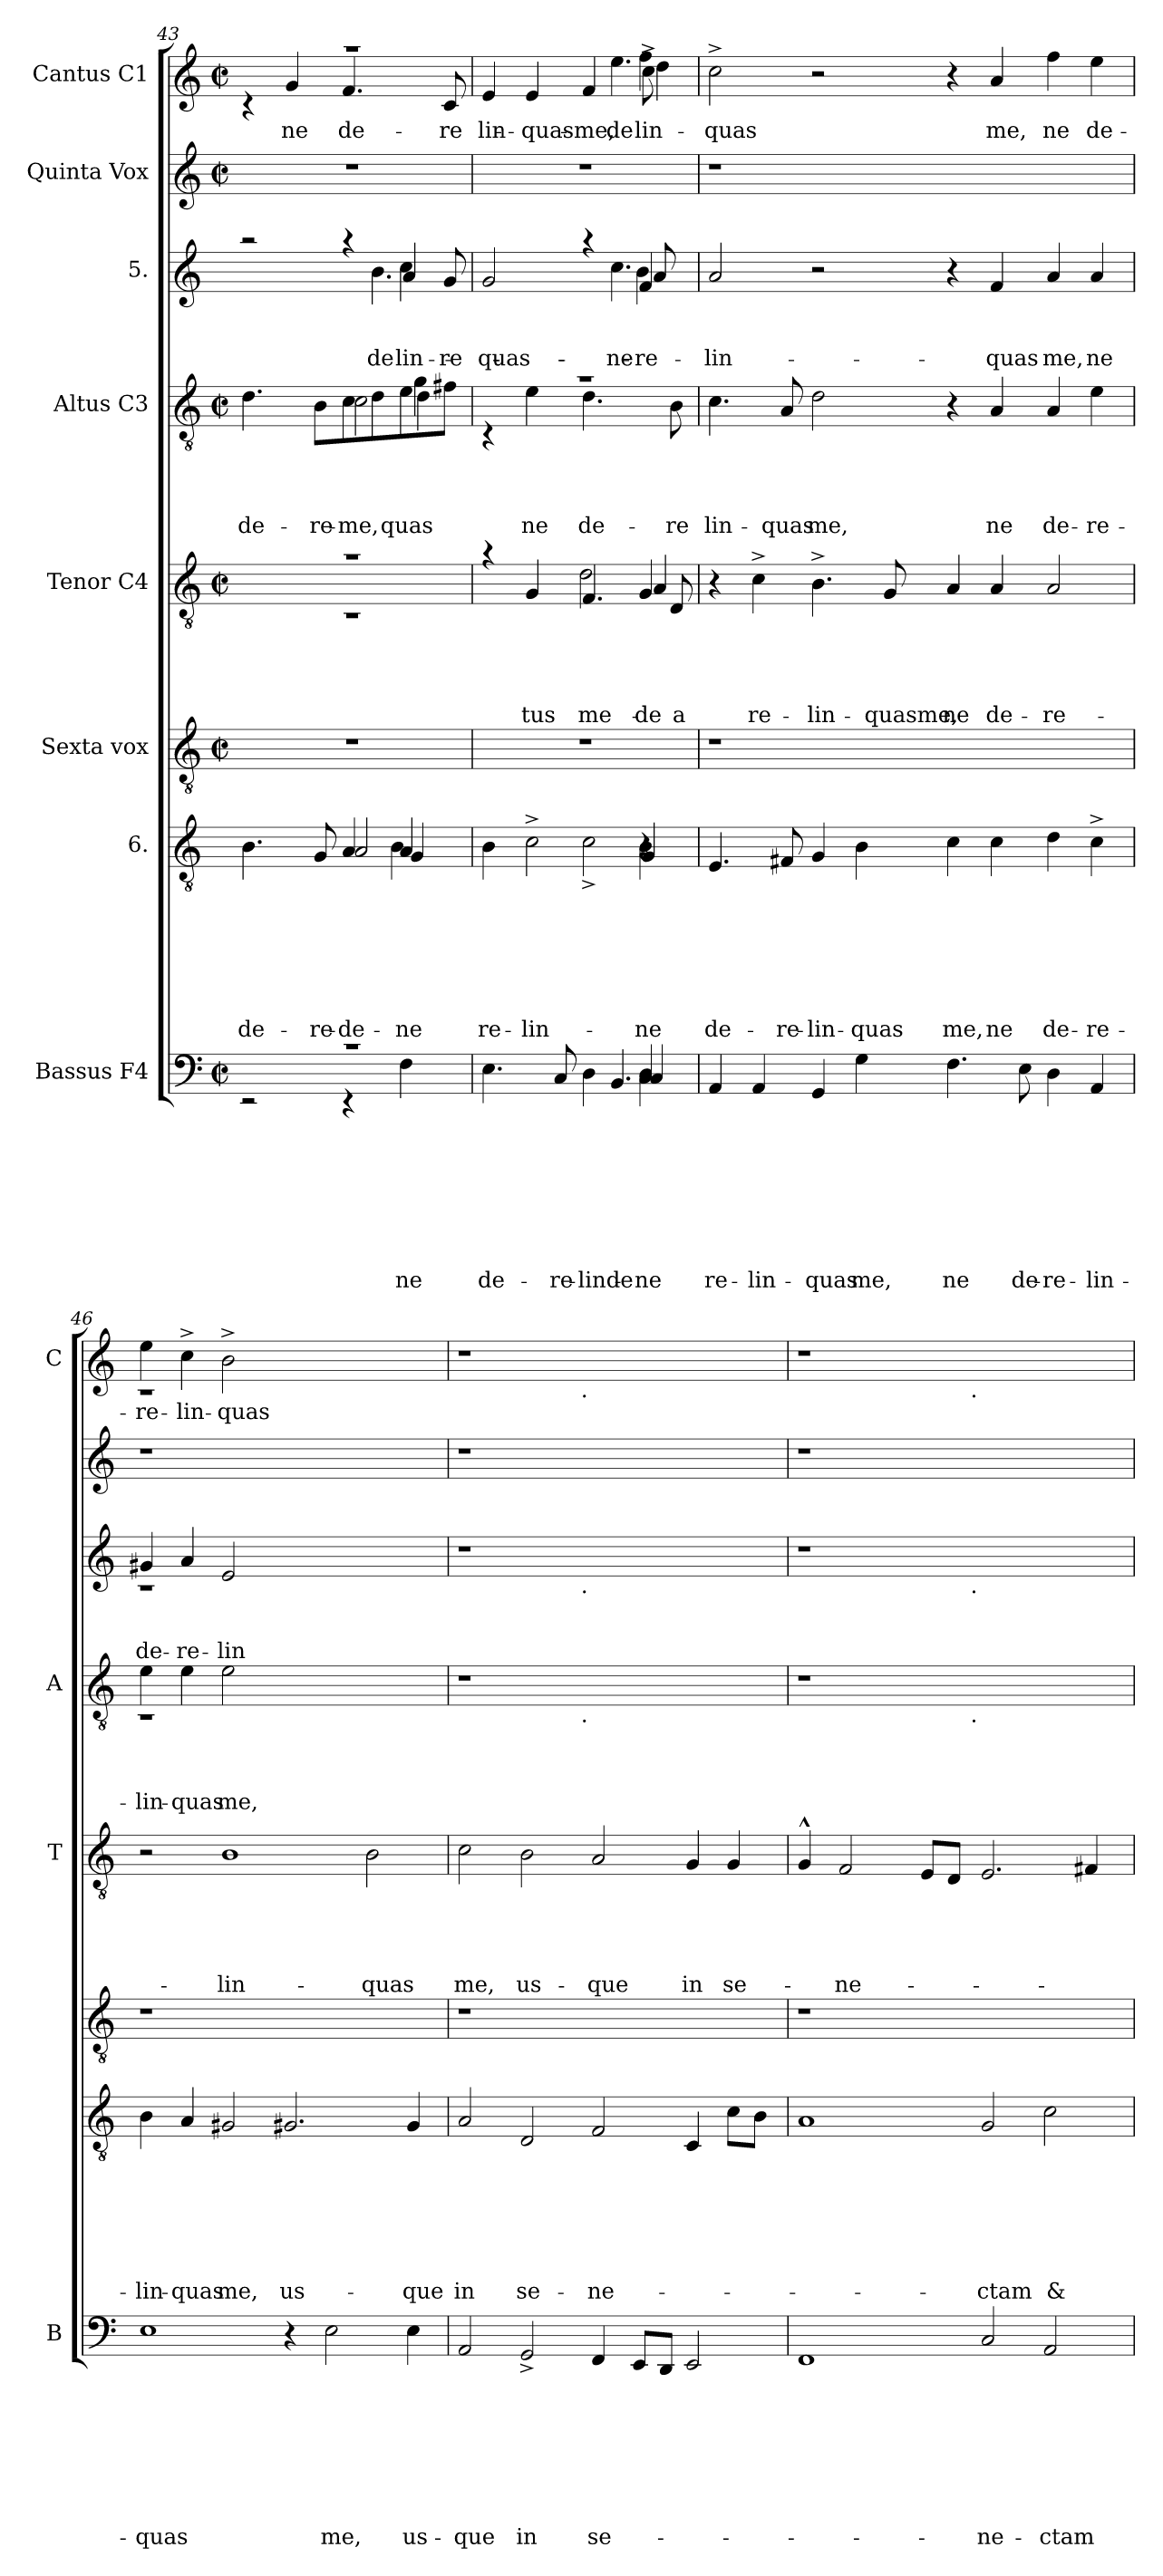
**kern	**text	**text	**text	**text	**text	**text	**text	**text	**kern	**text	**text	**text	**text	**text	**text	**text	**kern	**kern	**text	**text	**text	**text	**text	**kern	**text	**text	**text	**text	**kern	**text	**text	**text	**kern	**kern	**text
*part8	*part8	*part8	*part8	*part8	*part8	*part8	*part8	*part8	*part7	*part7	*part7	*part7	*part7	*part7	*part7	*part7	*part6	*part5	*part5	*part5	*part5	*part5	*part5	*part4	*part4	*part4	*part4	*part4	*part3	*part3	*part3	*part3	*part2	*part1	*part1
*staff8	*staff8	*staff8	*staff8	*staff8	*staff8	*staff8	*staff8	*staff8	*staff7	*staff7	*staff7	*staff7	*staff7	*staff7	*staff7	*staff7	*staff6	*staff5	*staff5	*staff5	*staff5	*staff5	*staff5	*staff4	*staff4	*staff4	*staff4	*staff4	*staff3	*staff3	*staff3	*staff3	*staff2	*staff1	*staff1
*I"Bassus F4	*	*	*	*	*	*	*	*	*I"6.	*	*	*	*	*	*	*	*I"Sexta vox	*I"Tenor C4	*	*	*	*	*	*I"Altus C3	*	*	*	*	*I"5.	*	*	*	*I"Quinta Vox	*I"Cantus C1	*
*I'B	*	*	*	*	*	*	*	*	*	*	*	*	*	*	*	*	*	*I'T	*	*	*	*	*	*I'A	*	*	*	*	*	*	*	*	*	*I'C	*
*clefF4	*	*	*	*	*	*	*	*	*clefGv2	*	*	*	*	*	*	*	*clefGv2	*clefGv2	*	*	*	*	*	*clefGv2	*	*	*	*	*clefG2	*	*	*	*clefG2	*clefG2	*
*k[]	*	*	*	*	*	*	*	*	*k[]	*	*	*	*	*	*	*	*k[]	*k[]	*	*	*	*	*	*k[]	*	*	*	*	*k[]	*	*	*	*k[]	*k[]	*
*C:	*	*	*	*	*	*	*	*	*C:	*	*	*	*	*	*	*	*C:	*C:	*	*	*	*	*	*C:	*	*	*	*	*C:	*	*	*	*C:	*C:	*
*M2/2	*	*	*	*	*	*	*	*	*	*	*	*	*	*	*	*	*M2/2	*M2/2	*	*	*	*	*	*M2/2	*	*	*	*	*	*	*	*	*M2/2	*M2/2	*
*met(c|)	*	*	*	*	*	*	*	*	*	*	*	*	*	*	*	*	*met(c|)	*met(c|)	*	*	*	*	*	*met(c|)	*	*	*	*	*	*	*	*	*met(c|)	*met(c|)	*
=43	=43	=43	=43	=43	=43	=43	=43	=43	=43	=43	=43	=43	=43	=43	=43	=43	=43	=43	=43	=43	=43	=43	=43	=43	=43	=43	=43	=43	=43	=43	=43	=43	=43	=43	=43
*^	*	*	*	*	*	*	*	*	*	*	*	*	*	*	*	*	*	*	*	*	*	*	*	*	*	*	*	*	*	*	*	*	*	*	*
!	!	!	!	!	!	!	!	!	!	!	!	!	!	!	!	!	!LO:LY:b	!	!	!	!	!	!	!	!	!	!	!	!LO:LY:b	!	!	!	!	!	!	!
*	*	*	*	*	*	*	*	*	*	*^	*	*	*	*	*	*	*	*	*^	*	*	*	*	*	*^	*	*	*	*	*^	*	*	*	*	*^	*
*	*	*	*	*	*	*	*	*	*	*	*^	*	*	*	*	*	*	*	*	*	*	*	*	*	*	*	*	*^	*	*	*	*	*	*^	*	*	*	*	*	*	*
*	*	*	*	*	*	*	*	*	*	*	*	*^	*	*	*	*	*	*	*	*	*	*	*	*	*	*	*	*	*	*^	*	*	*	*	*	*	*^	*	*	*	*	*	*	*
1rc	2rEE	.	.	.	.	.	.	.	.	4.B\	2.ryy	2.ryy	2ryy	.	.	.	.	.	.	de-	1r	1ra	1rC	.	.	.	.	.	4.d\	2.ryy	2.ryy	2ryy	.	.	.	de-	2raa	2ryy	2..ryy	2.ryy	.	.	.	1r	1raa	4rc	.
!	!	!	!	!	!	!	!	!	!	!	!	!	!	!	!	!	!	!	!	!	!	!	!	!	!	!	!	!	!	!	!	!	!	!	!	!	!	!	!	!	!	!	!	!	!	!	!LO:LY:b
.	.	.	.	.	.	.	.	.	.	.	.	.	.	.	.	.	.	.	.	.	.	.	.	.	.	.	.	.	.	.	.	.	.	.	.	.	.	.	.	.	.	.	.	.	.	4g/	ne
!	!	!	!	!	!	!	!	!	!	!	!	!	!	!	!	!	!	!	!	!LO:LY:b	!	!	!	!	!	!	!	!	!	!	!	!	!	!	!	!LO:LY:b	!	!	!	!	!	!	!	!	!	!	!
.	.	.	.	.	.	.	.	.	.	8G/	.	.	.	.	.	.	.	.	.	-re-	.	.	.	.	.	.	.	.	8B\L	.	.	.	.	.	.	-re-	.	.	.	.	.	.	.	.	.	.	.
!	!	!	!	!	!	!	!	!	!	!	!	!	!	!	!	!	!	!	!	!LO:LY:b	!	!	!	!	!	!	!	!	!	!	!	!	!	!	!	!	!	!	!	!	!	!	!	!	!	!	!
!	!	!	!	!	!	!	!	!	!	!	!	!	!	!	!	!	!	!	!	!LO:LY:b	!	!	!	!	!	!	!	!	!	!	!	!	!	!	!	!LO:LY:b	!	!	!	!	!	!	!	!	!	!	!LO:LY:b
.	4rEE	.	.	.	.	.	.	.	.	4A/	.	.	2A/	.	.	.	.	.	.	de-	.	.	.	.	.	.	.	.	8c\	.	.	2c\	.	.	.	me,	4raa	8ryy	.	.	.	.	.	.	.	4.f/	de-
!	!	!	!	!	!	!	!	!	!	!	!	!	!	!	!	!	!	!	!	!	!	!	!	!	!	!	!	!	!	!	!	!	!	!	!	!	!	!	!	!	!	!	!LO:LY:b	!	!	!	!
.	.	.	.	.	.	.	.	.	.	.	.	.	.	.	.	.	.	.	.	.	.	.	.	.	.	.	.	.	8d\	.	.	.	.	.	.	.	.	4.b\	.	.	.	.	de-	.	.	.	.
!	!	!	!	!	!	!	!	!	!LO:LY:b	!	!	!	!	!	!	!	!	!	!	!LO:LY:b	!	!	!	!	!	!	!	!	!	!	!	!	!	!	!	!	!	!	!	!	!	!	!	!	!	!	!
!	!	!	!	!	!	!	!	!	!	!	!	!	!	!	!	!	!	!	!	!LO:LY:b	!	!	!	!	!	!	!	!	!	!	!	!	!	!	!	!	!	!	!	!	!	!	!	!	!	!	!
!	!	!	!	!	!	!	!	!	!	!	!	!	!	!	!	!	!	!	!	!LO:LY:b	!	!	!	!	!	!	!	!	!	!	!	!	!	!	!	!LO:LY:b	!	!	!	!	!	!	!	!	!	!	!
!	!	!	!	!	!	!	!	!	!	!	!	!	!	!	!	!	!	!	!	!	!	!	!	!	!	!	!	!	!	!	!	!	!	!	!	!LO:LY:b	!	!	!	!	!	!	!LO:LY:b	!	!	!	!
!	!	!	!	!	!	!	!	!	!	!	!	!	!	!	!	!	!	!	!	!	!	!	!	!	!	!	!	!	!	!	!	!	!	!	!	!	!	!	!	!	!	!	!LO:LY:b	!	!	!	!
.	4F\	.	.	.	.	.	.	.	ne	4A/	4G/	4B\	.	.	.	.	.	.	.	ne	.	.	.	.	.	.	.	.	8e\	4g\	4d\	.	.	.	.	-quas	4cc\	.	.	4a/	.	.	-lin-	.	.	.	.
!	!	!	!	!	!	!	!	!	!	!	!	!	!	!	!	!	!	!	!	!	!	!	!	!	!	!	!	!	!	!	!	!	!	!	!	!	!	!	!	!	!	!	!LO:LY:b	!	!	!	!LO:LY:b
.	.	.	.	.	.	.	.	.	.	.	.	.	.	.	.	.	.	.	.	.	.	.	.	.	.	.	.	.	8f#X\J	.	.	.	.	.	.	.	.	.	8g/	.	.	.	-re-	.	.	8c/	-re-
*	*	*	*	*	*	*	*	*	*	*	*	*	*	*	*	*	*	*	*	*	*	*v	*v	*	*	*	*	*	*	*	*	*	*	*	*	*	*	*	*	*	*	*	*	*	*	*	*
*v	*v	*	*	*	*	*	*	*	*	*	*	*	*	*	*	*	*	*	*	*	*	*	*	*	*	*	*	*v	*v	*v	*v	*	*	*	*	*	*	*	*	*	*	*	*	*	*	*
!!LO:LB:g=z
=44	=44	=44	=44	=44	=44	=44	=44	=44	=44	=44	=44	=44	=44	=44	=44	=44	=44	=44	=44	=44	=44	=44	=44	=44	=44	=44	=44	=44	=44	=44	=44	=44	=44	=44	=44	=44	=44	=44	=44	=44	=44	=44
!	!	!	!	!	!	!	!	!LO:LY:b	!	!	!	!	!	!	!	!	!	!	!LO:LY:b	!	!	!	!	!	!	!	!	!	!	!	!	!	!	!	!	!	!	!LO:LY:b	!	!	!	!LO:LY:b
*^	*	*	*	*	*	*	*	*	*	*	*	*	*	*	*	*	*	*	*	*	*^	*	*	*	*	*	*^	*	*	*	*	*	*	*	*	*	*	*	*	*^	*	*
*	*^	*	*	*	*	*	*	*	*	*	*	*	*	*	*	*	*	*	*	*	*	*	*^	*	*	*	*	*	*	*	*	*	*	*	*	*	*	*	*	*	*	*	*	*	*^	*
*	*	*^	*	*	*	*	*	*	*	*	*	*	*	*	*	*	*	*	*	*	*	*	*	*	*^	*	*	*	*	*	*	*	*	*	*	*	*	*	*	*	*	*	*	*	*	*	*	*	*
4.E\	2.ryy	2.ryy	2ryy	.	.	.	.	.	.	.	de-	4B\	2ryy	2.ryy	2.ryy	.	.	.	.	.	.	-re-	1r	4ra	2.ryy	2.ryy	2ryy	.	.	.	.	.	1ra	4rC	.	.	.	.	2g/	2ryy	2.ryy	2.ryy	.	.	-quas	1r	4e/	2ryy	2.ryy	2.ryy	-lin-
!	!	!	!	!	!	!	!	!	!	!	!	!	!	!	!	!	!	!	!	!	!	!LO:LY:b	!	!	!	!	!	!	!	!	!	!LO:LY:b	!	!	!	!	!	!LO:LY:b	!	!	!	!	!	!	!	!	!	!	!	!	!LO:LY:b
.	.	.	.	.	.	.	.	.	.	.	.	2c^<\	.	.	.	.	.	.	.	.	.	-lin-	.	4G/	.	.	.	.	.	.	.	-tus	.	4e\	.	.	.	ne	.	.	.	.	.	.	.	.	4e/	.	.	.	-quasme,
!	!	!	!	!	!	!	!	!	!	!	!LO:LY:b	!	!	!	!	!	!	!	!	!	!	!	!	!	!	!	!	!	!	!	!	!	!	!	!	!	!	!	!	!	!	!	!	!	!	!	!	!	!	!	!
8C/	.	.	.	.	.	.	.	.	.	.	-re-	.	.	.	.	.	.	.	.	.	.	.	.	.	.	.	.	.	.	.	.	.	.	.	.	.	.	.	.	.	.	.	.	.	.	.	.	.	.	.	.
!	!	!	!	!	!	!	!	!	!	!	!LO:LY:b	!	!	!	!	!	!	!	!	!	!	!	!	!	!	!	!	!	!	!	!	!LO:LY:b	!	!	!	!	!	!LO:LY:b	!	!	!	!	!	!	!	!	!	!	!	!	!
4D\	.	.	8ryy	.	.	.	.	.	.	.	-lin-	.	2c^<\	.	.	.	.	.	.	.	.	.	.	4.F/	.	.	2d\	.	.	.	.	me-	.	4.d\	.	.	.	de-	4raa	8ryy	.	.	.	.	.	.	4f/	8ryy	.	.	.
!	!	!	!	!	!	!	!	!	!	!	!LO:LY:b	!	!	!	!	!	!	!	!	!	!	!	!	!	!	!	!	!	!	!	!	!	!	!	!	!	!	!	!	!	!	!	!	!	!LO:LY:b	!	!	!	!	!	!LO:LY:b
.	.	.	4.BB/	.	.	.	.	.	.	.	de-	.	.	.	.	.	.	.	.	.	.	.	.	.	.	.	.	.	.	.	.	.	.	.	.	.	.	.	.	4.cc\	.	.	.	.	ne	.	.	4.ee\	.	.	de-
!	!	!	!	!	!	!	!	!	!	!	!LO:LY:b	!	!	!	!	!	!	!	!	!	!	!	!	!	!	!	!	!	!	!	!	!	!	!	!	!	!	!	!	!	!	!	!	!	!	!	!	!	!	!	!
!	!	!	!	!	!	!	!	!	!	!	!LO:LY:b	!	!	!	!	!	!	!	!	!	!	!LO:LY:b	!	!	!	!	!	!	!	!	!	!	!	!	!	!	!	!	!	!	!	!	!	!	!	!	!	!	!	!	!
!	!	!	!	!	!	!	!	!	!	!	!	!	!	!	!	!	!	!	!	!	!	!LO:LY:b	!	!	!	!	!	!	!	!	!	!LO:LY:b	!	!	!	!	!	!	!	!	!	!	!	!	!	!	!	!	!	!	!
!	!	!	!	!	!	!	!	!	!	!	!	!	!	!	!	!	!	!	!	!	!	!	!	!	!	!	!	!	!	!	!	!LO:LY:b	!	!	!	!	!	!	!	!	!	!	!	!	!LO:LY:b	!	!	!	!	!	!
!	!	!	!	!	!	!	!	!	!	!	!	!	!	!	!	!	!	!	!	!	!	!	!	!	!	!	!	!	!	!	!	!	!	!	!	!	!	!	!	!	!	!	!	!	!LO:LY:b	!	!	!	!	!	!
!	!	!	!	!	!	!	!	!	!	!	!	!	!	!	!	!	!	!	!	!	!	!	!	!	!	!	!	!	!	!	!	!	!	!	!	!	!	!	!	!	!	!	!	!	!LO:LY:b	!	!	!	!	!	!LO:LY:b
!	!	!	!	!	!	!	!	!	!	!	!	!	!	!	!	!	!	!	!	!	!	!	!	!	!	!	!	!	!	!	!	!	!	!	!	!	!	!	!	!	!	!	!	!	!	!	!	!	!	!	!LO:LY:b
!	!	!	!	!	!	!	!	!	!	!	!	!	!	!	!	!	!	!	!	!	!	!	!	!	!	!	!	!	!	!	!	!	!	!	!	!	!	!	!	!	!	!	!	!	!	!	!	!	!	!	!LO:LY:b
4D\	4C/	4C/	.	.	.	.	.	.	.	.	ne	4B\	.	4r	4G/	.	.	.	.	.	.	ne	.	.	4G/	4A/	.	.	.	.	.	de-	.	.	.	.	.	.	4f/	.	8a/	4b\	.	.	-re-	.	4ff\	.	8cc^>\	4dd\	-lin-
!	!	!	!	!	!	!	!	!	!	!	!	!	!	!	!	!	!	!	!	!	!	!	!	!	!	!	!	!	!	!	!	!LO:LY:b	!	!	!	!	!	!LO:LY:b	!	!	!	!	!	!	!	!	!	!	!	!	!
.	.	.	.	.	.	.	.	.	.	.	.	.	.	.	.	.	.	.	.	.	.	.	.	8D/	.	.	.	.	.	.	.	-a	.	8B\	.	.	.	-re-	.	.	8ryy	.	.	.	.	.	.	.	8ryy	.	.
*v	*v	*v	*v	*	*	*	*	*	*	*	*	*	*	*	*	*	*	*	*	*	*	*	*	*v	*v	*v	*v	*	*	*	*	*	*	*	*	*	*	*	*	*	*v	*v	*	*	*	*	*	*	*v	*v	*
*	*	*	*	*	*	*	*	*	*v	*v	*v	*v	*	*	*	*	*	*	*	*	*	*	*	*	*	*	*	*	*	*	*	*	*	*	*	*	*	*	*	*	*	*	*
=45	=45	=45	=45	=45	=45	=45	=45	=45	=45	=45	=45	=45	=45	=45	=45	=45	=45	=45	=45	=45	=45	=45	=45	=45	=45	=45	=45	=45	=45	=45	=45	=45	=45	=45	=45	=45	=45	=45	=45	=45
!	!	!	!	!	!	!	!	!LO:LY:b	!	!	!	!	!	!	!	!LO:LY:b	!	!	!	!	!	!	!	!	!	!	!	!	!LO:LY:b	!	!	!	!	!	!LO:LY:b	!	!	!	!	!LO:LY:b
*	*	*	*	*	*	*	*	*	*	*	*	*	*	*	*	*	*	*	*	*	*	*	*	*v	*v	*	*	*	*	*	*	*	*	*	*	*	*v	*v	*v	*
*	*	*	*	*	*	*	*	*	*	*	*	*	*	*	*	*	*	*	*	*	*	*	*	*	*	*	*	*	*v	*v	*v	*	*	*	*	*	*
4AA/	.	.	.	.	.	.	.	-re-	4.E/	.	.	.	.	.	.	de-	1r	4r	.	.	.	.	.	4.c\	.	.	.	-lin-	2a/	.	.	-lin-	1r	2cc^>\	-quas
!	!	!	!	!	!	!	!	!LO:LY:b	!	!	!	!	!	!	!	!	!	!	!	!	!	!	!LO:LY:b	!	!	!	!	!	!	!	!	!	!	!	!
4AA/	.	.	.	.	.	.	.	-lin-	.	.	.	.	.	.	.	.	.	4c^>\	.	.	.	.	-re-	.	.	.	.	.	.	.	.	.	.	.	.
!	!	!	!	!	!	!	!	!	!	!	!	!	!	!	!	!LO:LY:b	!	!	!	!	!	!	!	!	!	!	!	!LO:LY:b	!	!	!	!	!	!	!
.	.	.	.	.	.	.	.	.	8F#X/	.	.	.	.	.	.	-re-	.	.	.	.	.	.	.	8A/	.	.	.	-quas	.	.	.	.	.	.	.
!	!	!	!	!	!	!	!	!LO:LY:b	!	!	!	!	!	!	!	!LO:LY:b	!	!	!	!	!	!	!LO:LY:b	!	!	!	!	!LO:LY:b	!	!	!	!	!	!	!
4GG/	.	.	.	.	.	.	.	-quas	4G/	.	.	.	.	.	.	-lin-	.	4.B^>\	.	.	.	.	-lin-	2d\	.	.	.	me,	2r	.	.	.	.	2r	.
!	!	!	!	!	!	!	!	!LO:LY:b	!	!	!	!	!	!	!	!LO:LY:b	!	!	!	!	!	!	!	!	!	!	!	!	!	!	!	!	!	!	!
4G\	.	.	.	.	.	.	.	me,	4B\	.	.	.	.	.	.	-quas	.	.	.	.	.	.	.	.	.	.	.	.	.	.	.	.	.	.	.
!	!	!	!	!	!	!	!	!	!	!	!	!	!	!	!	!	!	!	!	!	!	!	!LO:LY:b	!	!	!	!	!	!	!	!	!	!	!	!
.	.	.	.	.	.	.	.	.	.	.	.	.	.	.	.	.	.	8G/	.	.	.	.	-quasme,	.	.	.	.	.	.	.	.	.	.	.	.
!	!	!	!	!	!	!	!	!LO:LY:b	!	!	!	!	!	!	!	!LO:LY:b	!	!	!	!	!	!	!LO:LY:b	!	!	!	!	!	!	!	!	!	!	!	!
4.F\	.	.	.	.	.	.	.	ne	4c\	.	.	.	.	.	.	me,	1ryy	4A/	.	.	.	.	ne	4r	.	.	.	.	4r	.	.	.	1ryy	4r	.
!	!	!	!	!	!	!	!	!	!	!	!	!	!	!	!	!LO:LY:b	!	!	!	!	!	!	!LO:LY:b:rj	!	!	!	!	!LO:LY:b	!	!	!	!LO:LY:b	!	!	!LO:LY:b
.	.	.	.	.	.	.	.	.	4c\	.	.	.	.	.	.	ne	.	4A/	.	.	.	.	de-	4A/	.	.	.	ne	4f/	.	.	-quas	.	4a/	me,
!	!	!	!	!	!	!	!	!LO:LY:b	!	!	!	!	!	!	!	!	!	!	!	!	!	!	!	!	!	!	!	!	!	!	!	!	!	!	!
8E\	.	.	.	.	.	.	.	de-	.	.	.	.	.	.	.	.	.	.	.	.	.	.	.	.	.	.	.	.	.	.	.	.	.	.	.
!	!	!	!	!	!	!	!	!LO:LY:b	!	!	!	!	!	!	!	!LO:LY:b	!	!	!	!	!	!	!LO:LY:b	!	!	!	!	!LO:LY:b	!	!	!	!LO:LY:b	!	!	!LO:LY:b
4D\	.	.	.	.	.	.	.	-re-	4d\	.	.	.	.	.	.	de-	.	2A/	.	.	.	.	-re-	4A/	.	.	.	de-	4a/	.	.	me,	.	4ff\	ne
!	!	!	!	!	!	!	!	!LO:LY:b:rj	!	!	!	!	!	!	!	!LO:LY:b	!	!	!	!	!	!	!	!	!	!	!	!LO:LY:b	!	!	!	!LO:LY:b	!	!	!LO:LY:b
4AA/	.	.	.	.	.	.	.	-lin-	4c^>\	.	.	.	.	.	.	-re-	.	.	.	.	.	.	.	4e\	.	.	.	-re-	4a/	.	.	ne	.	4ee\	de-
=46	=46	=46	=46	=46	=46	=46	=46	=46	=46	=46	=46	=46	=46	=46	=46	=46	=46	=46	=46	=46	=46	=46	=46	=46	=46	=46	=46	=46	=46	=46	=46	=46	=46	=46	=46
!	!	!	!	!	!	!	!	!LO:LY:b	!	!	!	!	!	!	!	!LO:LY:b	!	!	!	!	!	!	!	!	!	!	!	!LO:LY:b	!	!	!	!LO:LY:b	!	!	!LO:LY:b
*	*	*	*	*	*	*	*	*	*	*	*	*	*	*	*	*	*	*	*	*	*	*	*	*^	*	*	*	*	*^	*	*	*	*	*^	*
1E	.	.	.	.	.	.	.	-quas	4B\	.	.	.	.	.	.	-lin-	1r	2r	.	.	.	.	.	4e\	1rC	.	.	.	-lin-	4g#X/	1rc	.	.	de-	1r	4ee\	1rc	-re-
!	!	!	!	!	!	!	!	!	!	!	!	!	!	!	!	!LO:LY:b	!	!	!	!	!	!	!	!	!	!	!	!	!LO:LY:b	!	!	!	!	!LO:LY:b	!	!	!	!LO:LY:b
.	.	.	.	.	.	.	.	.	4A/	.	.	.	.	.	.	-quas	.	.	.	.	.	.	.	4e\	.	.	.	.	-quas	4a/	.	.	.	-re-	.	4cc^<\	.	-lin-
!	!	!	!	!	!	!	!	!	!	!	!	!	!	!	!	!LO:LY:b	!	!	!	!	!	!	!LO:LY:b	!	!	!	!	!	!LO:LY:b	!	!	!	!	!LO:LY:b	!	!	!	!LO:LY:b
.	.	.	.	.	.	.	.	.	2G#X/	.	.	.	.	.	.	me,	.	1B	.	.	.	.	-lin-	2e\	.	.	.	.	me,	2e/	.	.	.	-lin-	.	2b^<\	.	-quas
!	!	!	!	!	!	!	!	!	!	!	!	!	!	!	!	!LO:LY:b	!	!	!	!	!	!	!	!	!	!	!	!	!	!	!	!	!	!	!	!	!	!
4r	.	.	.	.	.	.	.	.	2.G#X/	.	.	.	.	.	.	us-	1ryy	.	.	.	.	.	.	1ryy	1ryy	.	.	.	.	1ryy	1ryy	.	.	.	1ryy	1ryy	1ryy	.
!	!	!	!	!	!	!	!	!LO:LY:b	!	!	!	!	!	!	!	!	!	!	!	!	!	!	!	!	!	!	!	!	!	!	!	!	!	!	!	!	!	!
2E\	.	.	.	.	.	.	.	me,	.	.	.	.	.	.	.	.	.	.	.	.	.	.	.	.	.	.	.	.	.	.	.	.	.	.	.	.	.	.
!	!	!	!	!	!	!	!	!	!	!	!	!	!	!	!	!	!	!	!	!	!	!	!LO:LY:b	!	!	!	!	!	!	!	!	!	!	!	!	!	!	!
.	.	.	.	.	.	.	.	.	.	.	.	.	.	.	.	.	.	2B\	.	.	.	.	-quas	.	.	.	.	.	.	.	.	.	.	.	.	.	.	.
!	!	!	!	!	!	!	!	!LO:LY:b	!	!	!	!	!	!	!	!LO:LY:b	!	!	!	!	!	!	!	!	!	!	!	!	!	!	!	!	!	!	!	!	!	!
4E\	.	.	.	.	.	.	.	us-	4G#/	.	.	.	.	.	.	-que	.	.	.	.	.	.	.	.	.	.	.	.	.	.	.	.	.	.	.	.	.	.
=47	=47	=47	=47	=47	=47	=47	=47	=47	=47	=47	=47	=47	=47	=47	=47	=47	=47	=47	=47	=47	=47	=47	=47	=47	=47	=47	=47	=47	=47	=47	=47	=47	=47	=47	=47	=47	=47	=47
!	!	!	!	!	!	!	!	!LO:LY:b	!	!	!	!	!	!	!	!LO:LY:b	!	!	!	!	!	!	!LO:LY:b	!	!	!	!	!	!	!	!	!	!	!	!	!	!	!
2AA/	.	.	.	.	.	.	.	-que	2A/	.	.	.	.	.	.	in	1r	2c\	.	.	.	.	me,	1r	2ryy	.	.	.	.	1r	2ryy	.	.	.	1r	1r	2ryy	.
!	!	!	!	!	!	!	!	!LO:LY:b	!	!	!	!	!	!	!	!LO:LY:b	!	!	!	!	!	!	!LO:LY:b	!	!	!	!	!	!	!	!	!	!	!	!	!	!	!
2GG^</	.	.	.	.	.	.	.	in	2D/	.	.	.	.	.	.	se-	.	2B\	.	.	.	.	us-	.	4...ryy	.	.	.	.	.	4...ryy	.	.	.	.	.	4...ryy	.
!	!	!	!	!	!	!	!	!	!	!	!	!	!	!	!	!	!	!	!	!	!	!	!	!	!	!	!	!	!	!	!	!	!	!	!	!	!LO:TX:b:t=.	!
!	!	!	!	!	!	!	!	!	!	!	!	!	!	!	!	!	!	!	!	!	!	!	!	!	!	!	!	!	!	!	!LO:TX:b:t=.	!	!	!	!	!	!	!
!	!	!	!	!	!	!	!	!	!	!	!	!	!	!	!	!	!	!	!	!	!	!	!	!	!LO:TX:b:t=.	!	!	!	!	!	!	!	!	!	!	!	!	!
.	.	.	.	.	.	.	.	.	.	.	.	.	.	.	.	.	.	.	.	.	.	.	.	.	1ryy	.	.	.	.	.	1ryy	.	.	.	.	.	1ryy	.
!	!	!	!	!	!	!	!	!LO:LY:b	!	!	!	!	!	!	!	!LO:LY:b	!	!	!	!	!	!	!LO:LY:b	!	!	!	!	!	!	!	!	!	!	!	!	!	!	!
4FF/	.	.	.	.	.	.	.	se-	2F/	.	.	.	.	.	.	-ne-	1ryy	2A/	.	.	.	.	-que	1ryy	.	.	.	.	.	1ryy	.	.	.	.	1ryy	1ryy	.	.
8EE/L	.	.	.	.	.	.	.	.	.	.	.	.	.	.	.	.	.	.	.	.	.	.	.	.	.	.	.	.	.	.	.	.	.	.	.	.	.	.
8DD/J	.	.	.	.	.	.	.	.	.	.	.	.	.	.	.	.	.	.	.	.	.	.	.	.	.	.	.	.	.	.	.	.	.	.	.	.	.	.
!	!	!	!	!	!	!	!	!	!	!	!	!	!	!	!	!	!	!	!	!	!	!	!LO:LY:b	!	!	!	!	!	!	!	!	!	!	!	!	!	!	!
2EE/	.	.	.	.	.	.	.	.	4C/	.	.	.	.	.	.	.	.	4G/	.	.	.	.	in	.	.	.	.	.	.	.	.	.	.	.	.	.	.	.
!	!	!	!	!	!	!	!	!	!	!	!	!	!	!	!	!	!	!	!	!	!	!	!LO:LY:b	!	!	!	!	!	!	!	!	!	!	!	!	!	!	!
.	.	.	.	.	.	.	.	.	8c\L	.	.	.	.	.	.	.	.	4G/	.	.	.	.	se-	.	.	.	.	.	.	.	.	.	.	.	.	.	.	.
.	.	.	.	.	.	.	.	.	8B\J	.	.	.	.	.	.	.	.	.	.	.	.	.	.	.	.	.	.	.	.	.	.	.	.	.	.	.	.	.
.	.	.	.	.	.	.	.	.	.	.	.	.	.	.	.	.	.	.	.	.	.	.	.	.	32ryy	.	.	.	.	.	32ryy	.	.	.	.	.	32ryy	.
!!LO:PB:g=z	!!
=48	=48	=48	=48	=48	=48	=48	=48	=48	=48	=48	=48	=48	=48	=48	=48	=48	=48	=48	=48	=48	=48	=48	=48	=48	=48	=48	=48	=48	=48	=48	=48	=48	=48	=48	=48	=48	=48	=48
1FF	.	.	.	.	.	.	.	.	1A	.	.	.	.	.	.	.	1r	4G^^</	.	.	.	.	.	1r	2ryy	.	.	.	.	1r	2ryy	.	.	.	1r	1r	2ryy	.
!	!	!	!	!	!	!	!	!	!	!	!	!	!	!	!	!	!	!	!	!	!	!	!LO:LY:b	!	!	!	!	!	!	!	!	!	!	!	!	!	!	!
.	.	.	.	.	.	.	.	.	.	.	.	.	.	.	.	.	.	2F/	.	.	.	.	-ne-	.	.	.	.	.	.	.	.	.	.	.	.	.	.	.
.	.	.	.	.	.	.	.	.	.	.	.	.	.	.	.	.	.	.	.	.	.	.	.	.	4...ryy	.	.	.	.	.	4...ryy	.	.	.	.	.	4...ryy	.
.	.	.	.	.	.	.	.	.	.	.	.	.	.	.	.	.	.	8E/L	.	.	.	.	.	.	.	.	.	.	.	.	.	.	.	.	.	.	.	.
.	.	.	.	.	.	.	.	.	.	.	.	.	.	.	.	.	.	8D/J	.	.	.	.	.	.	.	.	.	.	.	.	.	.	.	.	.	.	.	.
!	!	!	!	!	!	!	!	!	!	!	!	!	!	!	!	!	!	!	!	!	!	!	!	!	!	!	!	!	!	!	!	!	!	!	!	!	!LO:TX:b:t=.	!
!	!	!	!	!	!	!	!	!	!	!	!	!	!	!	!	!	!	!	!	!	!	!	!	!	!	!	!	!	!	!	!LO:TX:b:t=.	!	!	!	!	!	!	!
!	!	!	!	!	!	!	!	!	!	!	!	!	!	!	!	!	!	!	!	!	!	!	!	!	!LO:TX:b:t=.	!	!	!	!	!	!	!	!	!	!	!	!	!
.	.	.	.	.	.	.	.	.	.	.	.	.	.	.	.	.	.	.	.	.	.	.	.	.	1ryy	.	.	.	.	.	1ryy	.	.	.	.	.	1ryy	.
!	!	!	!	!	!	!	!	!LO:LY:b	!	!	!	!	!	!	!	!LO:LY:b	!	!	!	!	!	!	!	!	!	!	!	!	!	!	!	!	!	!	!	!	!	!
2C/	.	.	.	.	.	.	.	-ne-	2G/	.	.	.	.	.	.	-ctam	1ryy	2.E/	.	.	.	.	.	1ryy	.	.	.	.	.	1ryy	.	.	.	.	1ryy	1ryy	.	.
!	!	!	!	!	!	!	!	!LO:LY:b	!	!	!	!	!	!	!	!LO:LY:b	!	!	!	!	!	!	!	!	!	!	!	!	!	!	!	!	!	!	!	!	!	!
2AA/	.	.	.	.	.	.	.	-ctam	2c\	.	.	.	.	.	.	&	.	.	.	.	.	.	.	.	.	.	.	.	.	.	.	.	.	.	.	.	.	.
.	.	.	.	.	.	.	.	.	.	.	.	.	.	.	.	.	.	4F#X/	.	.	.	.	.	.	.	.	.	.	.	.	.	.	.	.	.	.	.	.
.	.	.	.	.	.	.	.	.	.	.	.	.	.	.	.	.	.	.	.	.	.	.	.	.	32ryy	.	.	.	.	.	32ryy	.	.	.	.	.	32ryy	.
*	*	*	*	*	*	*	*	*	*	*	*	*	*	*	*	*	*	*	*	*	*	*	*	*v	*v	*	*	*	*	*	*	*	*	*	*	*v	*v	*
*	*	*	*	*	*	*	*	*	*	*	*	*	*	*	*	*	*	*	*	*	*	*	*	*	*	*	*	*	*v	*v	*	*	*	*	*	*
=	=	=	=	=	=	=	=	=	=	=	=	=	=	=	=	=	=	=	=	=	=	=	=	=	=	=	=	=	=	=	=	=	=	=	=
*-	*-	*-	*-	*-	*-	*-	*-	*-	*-	*-	*-	*-	*-	*-	*-	*-	*-	*-	*-	*-	*-	*-	*-	*-	*-	*-	*-	*-	*-	*-	*-	*-	*-	*-	*-
